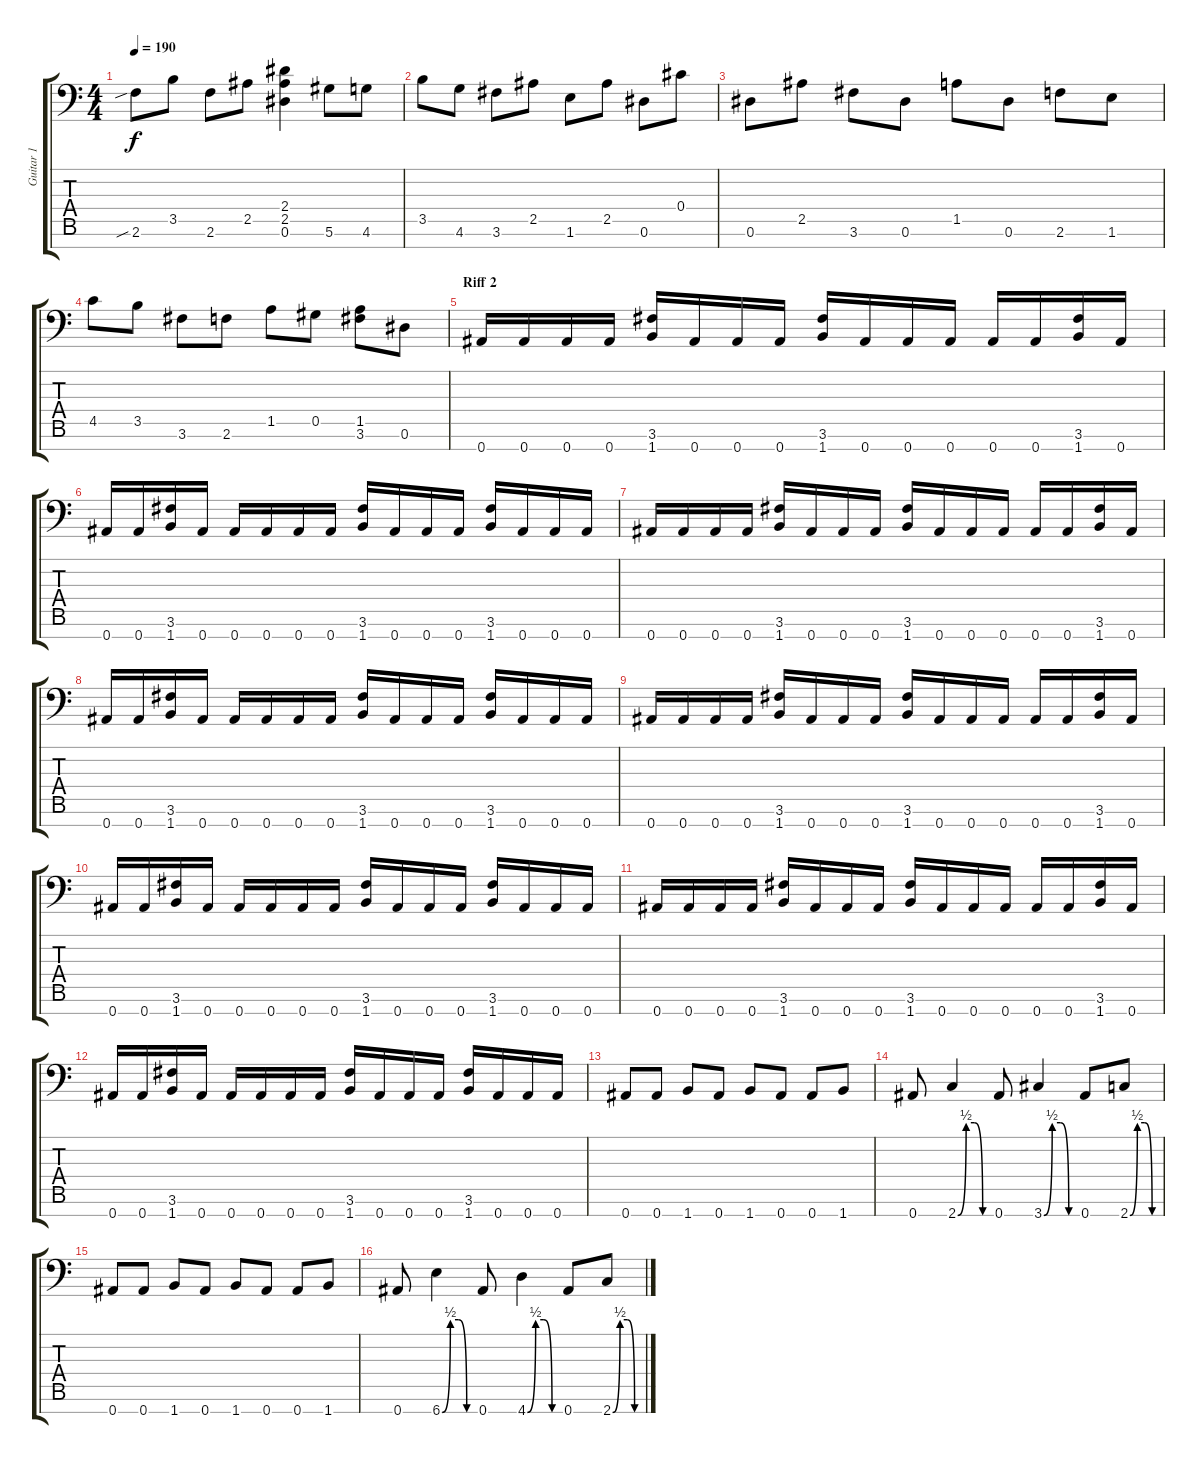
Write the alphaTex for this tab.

\track ("Guitar 1" "Guitar 1") {instrument acousticguitarsteel}
\staff {score tabs}
\tuning (Eb4 Bb3 Gb3 Db3 Ab2 Eb2 Bb1) {hide}
\ts (4 4)
\tempo 190
\clef f4
\ks c
2.6{sib}.8{dy f} 3.5.8 2.6.8 2.5.8 (2.4 2.5 0.6).4 5.6.8 4.6.8 |
3.5.8 4.6.8 3.6.8 2.5.8 1.6.8 2.5.8 0.6.8 0.4.8 |
0.6.8 2.5.8 3.6.8 0.6.8 1.5.8 0.6.8 2.6.8 1.6.8 |
4.5.8 3.5.8 3.6.8 2.6.8 1.5.8 0.5.8 (1.5 3.6).8 0.6.8 |
\section ("" "Riff 2")
0.7.16 0.7.16 0.7.16 0.7.16 (3.6 1.7).16 0.7.16 0.7.16 0.7.16 (3.6 1.7).16 0.7.16 0.7.16 0.7.16 0.7.16 0.7.16 (3.6 1.7).16 0.7.16 |
0.7.16 0.7.16 (3.6 1.7).16 0.7.16 0.7.16 0.7.16 0.7.16 0.7.16 (3.6 1.7).16 0.7.16 0.7.16 0.7.16 (3.6 1.7).16 0.7.16 0.7.16 0.7.16 |
0.7.16 0.7.16 0.7.16 0.7.16 (3.6 1.7).16 0.7.16 0.7.16 0.7.16 (3.6 1.7).16 0.7.16 0.7.16 0.7.16 0.7.16 0.7.16 (3.6 1.7).16 0.7.16 |
0.7.16 0.7.16 (3.6 1.7).16 0.7.16 0.7.16 0.7.16 0.7.16 0.7.16 (3.6 1.7).16 0.7.16 0.7.16 0.7.16 (3.6 1.7).16 0.7.16 0.7.16 0.7.16 |
0.7.16 0.7.16 0.7.16 0.7.16 (3.6 1.7).16 0.7.16 0.7.16 0.7.16 (3.6 1.7).16 0.7.16 0.7.16 0.7.16 0.7.16 0.7.16 (3.6 1.7).16 0.7.16 |
0.7.16 0.7.16 (3.6 1.7).16 0.7.16 0.7.16 0.7.16 0.7.16 0.7.16 (3.6 1.7).16 0.7.16 0.7.16 0.7.16 (3.6 1.7).16 0.7.16 0.7.16 0.7.16 |
0.7.16 0.7.16 0.7.16 0.7.16 (3.6 1.7).16 0.7.16 0.7.16 0.7.16 (3.6 1.7).16 0.7.16 0.7.16 0.7.16 0.7.16 0.7.16 (3.6 1.7).16 0.7.16 |
0.7.16 0.7.16 (3.6 1.7).16 0.7.16 0.7.16 0.7.16 0.7.16 0.7.16 (3.6 1.7).16 0.7.16 0.7.16 0.7.16 (3.6 1.7).16 0.7.16 0.7.16 0.7.16 |
0.7.8 0.7.8 1.7.8 0.7.8 1.7.8 0.7.8 0.7.8 1.7.8 |
0.7.8 2.7{be (custom 0 0 15 2 30 2 45 0 60 0)}.4 0.7.8 3.7{be (custom 0 0 15 2 30 2 45 0 60 0)}.4 0.7.8 2.7{be (custom 0 0 15 2 30 2 45 0 60 0)}.8 |
0.7.8 0.7.8 1.7.8 0.7.8 1.7.8 0.7.8 0.7.8 1.7.8 |
0.7.8 6.7{be (custom 0 0 15 2 30 2 45 0 60 0)}.4 0.7.8 4.7{be (custom 0 0 15 2 30 2 45 0 60 0)}.4 0.7.8 2.7{be (custom 0 0 15 2 30 2 45 0 60 0)}.8
